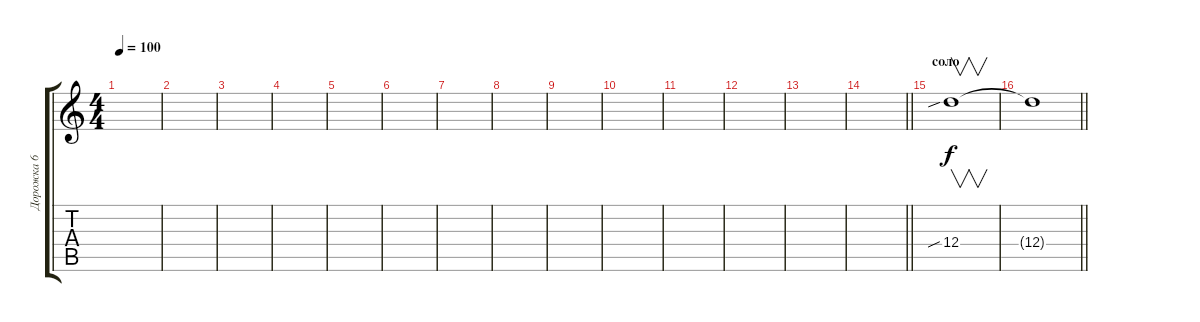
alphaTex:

\track ("Дорожка 6" "Дорожка 6") {instrument distortionguitar}
\staff {score tabs}
\tuning (E4 B3 G3 D3 A2 E2) {hide}
\ts (4 4)
\tempo 100
\clef g2
\ks c
|
|
|
|
|
|
|
|
|
|
|
|
|
\barLineRight lightlight
|
\section ("" "соло")
12.4{sib}.1{v} |
\barLineRight lightlight
12.4{t}.1
